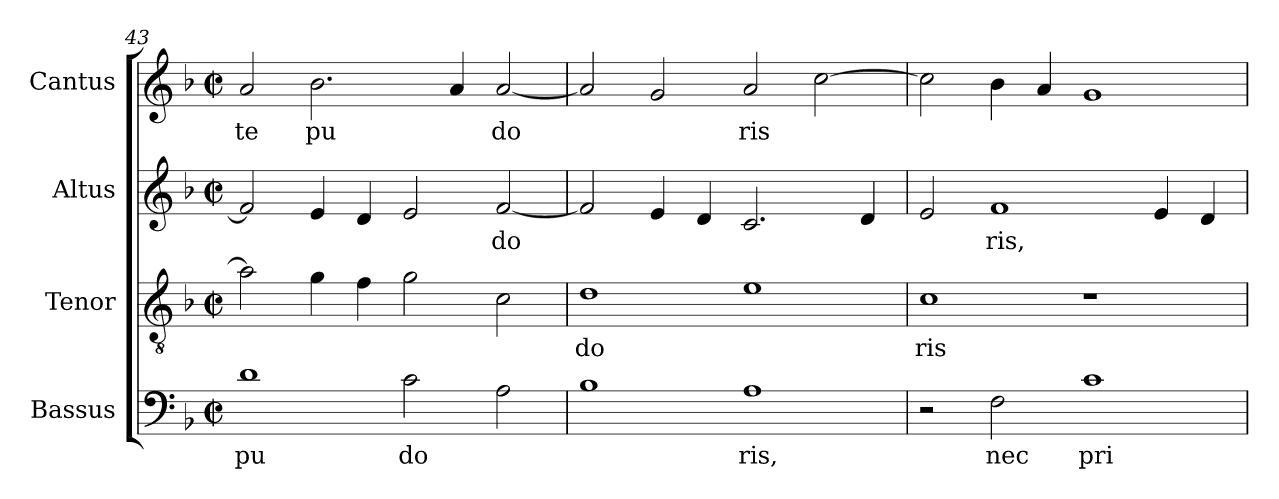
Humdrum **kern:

**kern	**text	**kern	**text	**kern	**text	**kern	**text
*part4	*part4	*part3	*part3	*part2	*part2	*part1	*part1
*staff4	*staff4	*staff3	*staff3	*staff2	*staff2	*staff1	*staff1
*I"Bassus	*	*I"Tenor	*	*I"Altus	*	*I"Cantus	*
*clefF4	*	*clefGv2	*	*clefG2	*	*clefG2	*
*k[b-]	*	*k[b-]	*	*k[b-]	*	*k[b-]	*
*F:	*	*F:	*	*F:	*	*F:	*
*M2/2	*	*M2/2	*	*M2/2	*	*M2/2	*
*met(c|)	*	*met(c|)	*	*met(c|)	*	*met(c|)	*
=43	=43	=43	=43	=43	=43	=43	=43
!	!LO:LY:b:cj	!	!LO:LY:b:cj	!	!LO:LY:b:cj	!	!LO:LY:b:cj
1d	pu	2a\]	.	2f/]	--	2a/	te
!	!	!	!LO:LY:b:cj	!	!LO:LY:b:cj	!	!LO:LY:b:cj
.	.	4g\	.	4e/	--	2.b-\	pu
!	!	!	!LO:LY:b:cj	!	!LO:LY:b:cj	!	!
.	.	4f\	.	4d/	--	.	.
!	!LO:LY:b:cj	!	!LO:LY:b:cj	!	!LO:LY:b:cj	!	!
2c\	do	2g\	.	2e/	--	.	.
!	!	!	!	!	!	!	!LO:LY:b:cj
.	.	.	.	.	.	4a/	.
!	!LO:LY:b:cj	!	!LO:LY:b:cj	!	!LO:LY:b:cj	!	!LO:LY:b:cj
2A\	.	2c\	.	[<2f/	-do-	[<2a/	do
=44	=44	=44	=44	=44	=44	=44	=44
!	!LO:LY:b:cj	!	!LO:LY:b:cj	!	!LO:LY:b:cj	!	!LO:LY:b:cj
1B-	.	1d	do	2f/]	--	2a/]	.
!	!	!	!	!	!LO:LY:b:cj	!	!LO:LY:b:cj
.	.	.	.	4e/	--	2g/	.
!	!	!	!	!	!LO:LY:b:cj	!	!
.	.	.	.	4d/	--	.	.
!	!LO:LY:b:cj	!	!LO:LY:b:cj	!	!LO:LY:b:cj	!	!LO:LY:b:cj
1A	ris,	1e	.	2.c/	--	2a/	ris
!	!	!	!	!	!	!	!LO:LY:b:cj
.	.	.	.	.	.	[>2cc\	.
!	!	!	!	!	!LO:LY:b:cj	!	!
.	.	.	.	4d/	--	.	.
=45	=45	=45	=45	=45	=45	=45	=45
!	!	!	!LO:LY:b:cj	!	!LO:LY:b:cj	!	!LO:LY:b:cj
2r	.	1c	ris	2e/	--	2cc\]	.
!	!LO:LY:b:cj	!	!	!	!LO:LY:b:cj	!	!LO:LY:b:cj
2F\	nec	.	.	1f	-ris,	4b-\	.
!	!	!	!	!	!	!	!LO:LY:b:cj
.	.	.	.	.	.	4a/	.
!	!LO:LY:b:cj	!	!	!	!	!	!LO:LY:b:cj
1c	pri	1r	.	.	.	1g	.
!	!	!	!	!	!LO:LY:b:cj	!	!
.	.	.	.	4e/	.	.	.
!	!	!	!	!	!LO:LY:b:cj	!	!
.	.	.	.	4d/	.	.	.
=	=	=	=	=	=	=	=
*-	*-	*-	*-	*-	*-	*-	*-
